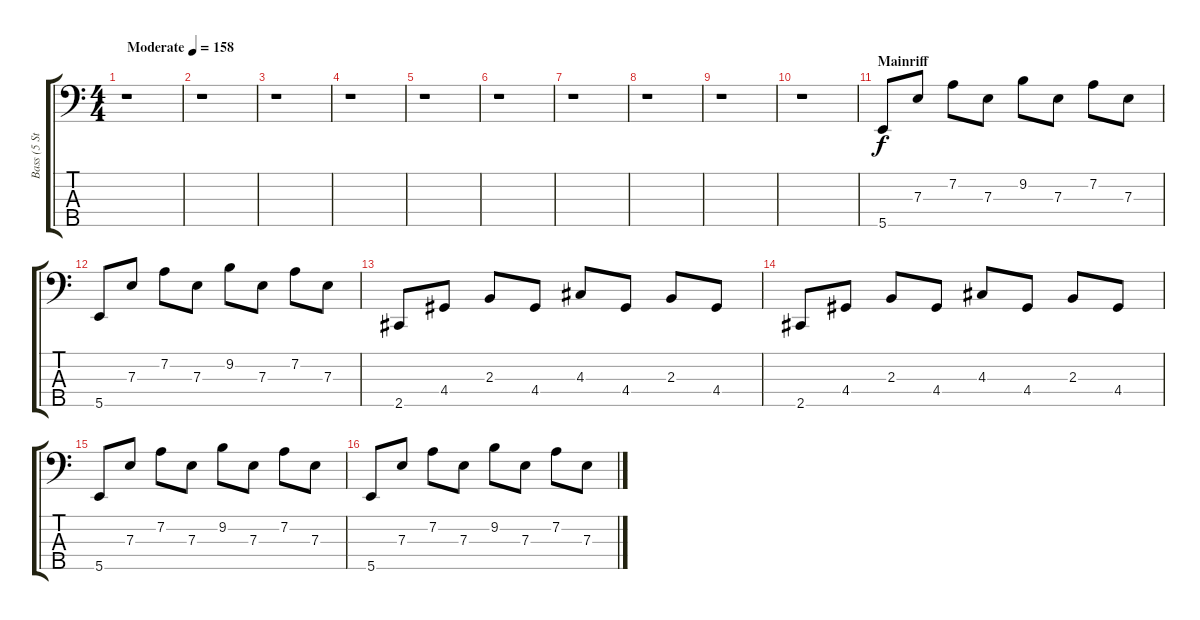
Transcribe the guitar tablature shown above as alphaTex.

\track ("Bass (5 Strings)" "Bass (5 St") {instrument slapbass1}
\staff {score tabs}
\tuning (G2 D2 A1 E1 B0) {hide}
\ts (4 4)
\tempo (158 "Moderate")
\clef f4
\ks c
r.1{dy f instrument slapbass1} |
r.1 |
r.1 |
r.1 |
r.1 |
r.1 |
r.1 |
r.1 |
r.1 |
r.1 |
\section ("" "Mainriff")
5.5.8 7.3.8 7.2.8 7.3.8 9.2.8 7.3.8 7.2.8 7.3.8 |
5.5.8 7.3.8 7.2.8 7.3.8 9.2.8 7.3.8 7.2.8 7.3.8 |
2.5.8 4.4.8 2.3.8 4.4.8 4.3.8 4.4.8 2.3.8 4.4.8 |
2.5.8 4.4.8 2.3.8 4.4.8 4.3.8 4.4.8 2.3.8 4.4.8 |
5.5.8 7.3.8 7.2.8 7.3.8 9.2.8 7.3.8 7.2.8 7.3.8 |
5.5.8 7.3.8 7.2.8 7.3.8 9.2.8 7.3.8 7.2.8 7.3.8
